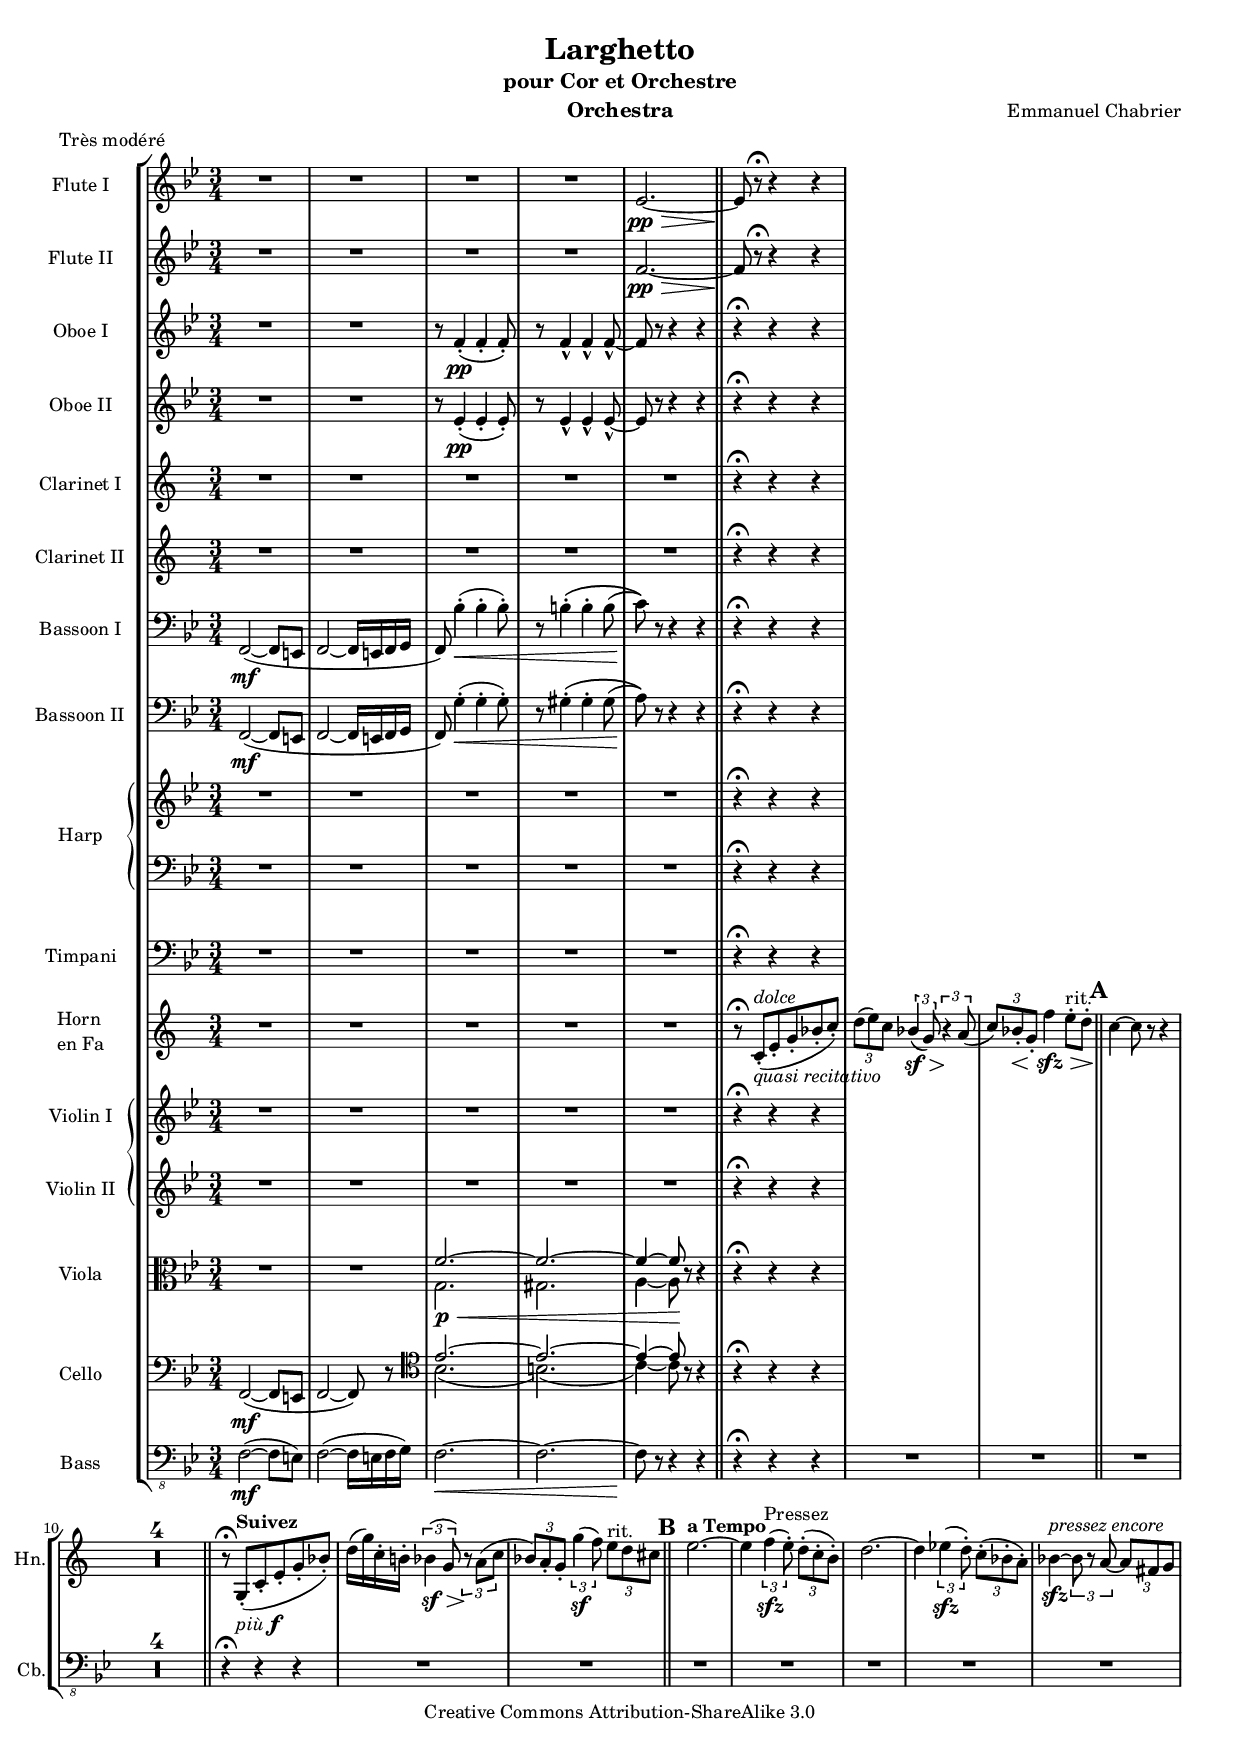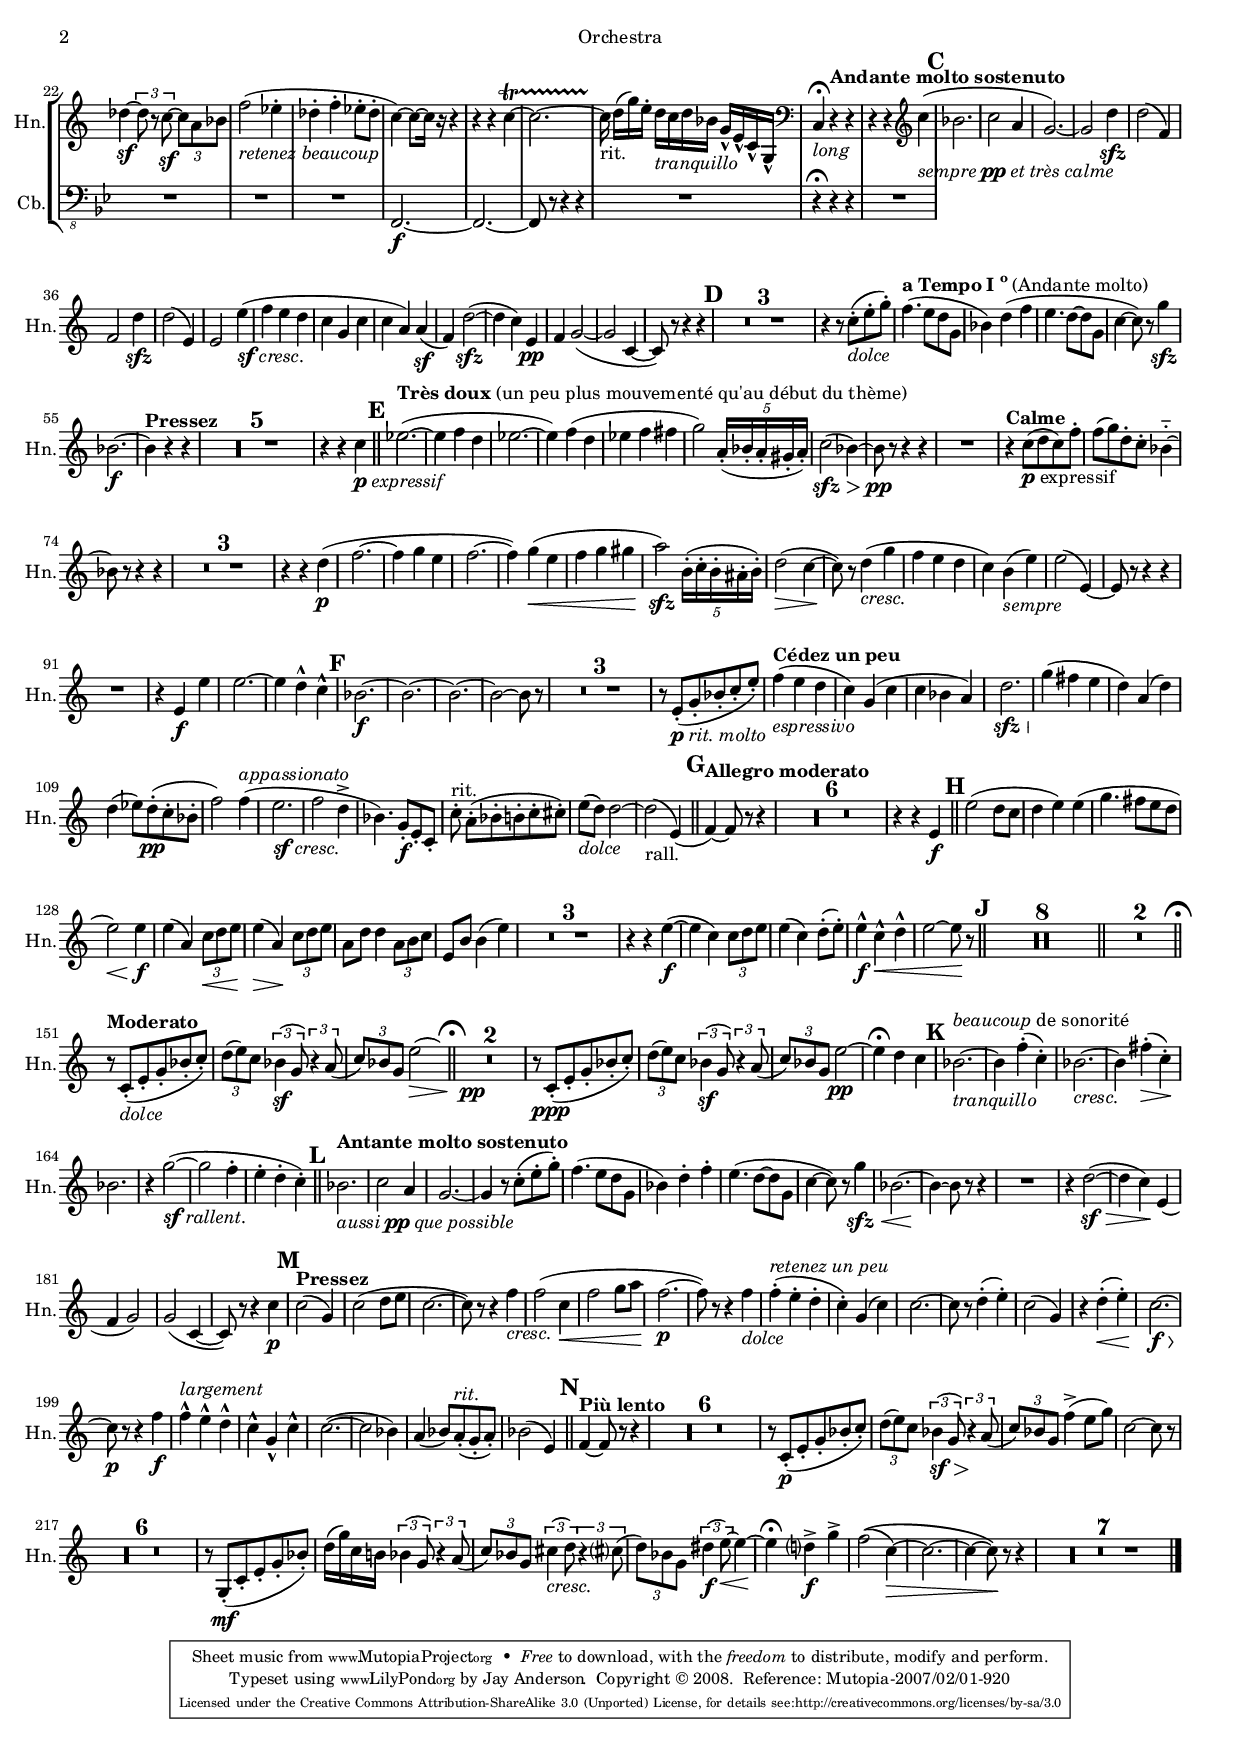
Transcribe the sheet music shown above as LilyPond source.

\version "2.13.18"

\version "2.13.18"

fluteOne = \relative c'
{
  \key bes \major
  R2.*4 |
  ees2.~\pp\> |

  ees8\! r\fermata r4 r |
}

\version "2.13.18"

fluteTwo = \relative c'
{
  \key bes \major
  R2.*4 |
  f2.~\pp\> |

  f8\! r\fermata r4 r |
}

\version "2.13.18"

oboeOne = \relative c'
{
  \key bes \major
  R2.*2 |
  r8 f4-.(\pp f-. f8-.) |
  r8 f4-^ f-^ f8~-^ |
  f r r4 r |

  r4\fermata r r |
}

\version "2.13.18"

oboeTwo = \relative c'
{
  \key bes \major
  R2.*2 |
  r8 ees4-.(\pp ees-. ees8-.) |
  r8 ees4-^ ees-^ ees8~-^ |
  ees r r4 r |

  r4\fermata r r |
}

\version "2.13.18"

clarinetOne = \relative c'
{
  \transposition bes
  \key c \major
  R2.*5 |

  r4\fermata r r |
}

\version "2.13.18"

clarinetTwo = \relative c'
{
  \transposition bes
  \key c \major
  R2.*5 |

  r4\fermata r r |
}

\version "2.13.18"

bassoonOne = \relative c,
{
  \clef bass
  \key bes \major
  f2~(\mf f8 e |
  f2~ f16 e f g |
  f8) bes'4-.(\< bes-. bes8-.) |
  r8 b4-.\( b-. b8( |
  c)\)\! r r4 r |

  r4\fermata r r |
}

\version "2.13.18"

bassoonTwo = \relative c,
{
  \clef bass
  \key bes \major
  f2~(\mf f8 e |
  f2~ f16 e f g |
  f8) g'4-.(\< g-. g8-.) |
  r8 gis4-.\( gis-. gis8( |
  a)\)\! r r4 r |

  r4\fermata r r |
}

\version "2.13.18"

harpRightHand = \relative c'
{
  \key bes \major
  R2.*5 |

  r4\fermata r r |
}

harpLeftHand = \relative c'
{
  \clef bass
  \key bes \major
  R2.*5 |

  r4\fermata r r |
}

\version "2.13.18"

\include "defs.ily"

horn =  \relative c' \context Voice = "horn"
{
  \set Staff.instrumentName = \markup { \column { "Horn" "en Fa" } }
  \transposition f
  \clef treble
  \key c \major

  R2.*5 |
  r8^\fermata c[-.(^\markup{\italic dolce}_\markup{\italic {quasi recitativo}} e-. g-. bes-. c]-.) |
  \times 2/3 {d8( e) c} \times 2/3 {\stemUp bes4(\sf\> \stemNeutral g8)} \times 2/3 {r4\! a8(} |
  \times 2/3 {c8) bes-.\< g-.} f'4\sfz\> e8-.^\markup{rit.} d-.\! |

  c4~ c8 r8 r4 |
  R2.*4 |
  r8^\fermata g,[-.(^\markup{\bold Suivez}_\markup{\italic più \dynamic f} c-. e-. g-. bes]-.) |
  d16( g) c,-. b!-. \times 2/3 {bes4(\sf\> g8)} \times 2/3 {r8\! a8( c} |
  \times 2/3 {bes8) a-. g-.} \times 2/3 {g'4(\sf f8)} \times 2/3 {e8[^\markup{rit.} d cis]} |

  e2.~^\markup{\bold {a Tempo}} |
  e4 \times 2/3 {f4(\sfz^\markup{Pressez} e8-.)} \times 2/3 {d8[-.( c-. b]-.)} |
  d2.~ |
  d4 \times 2/3 {ees4(\sfz d8-.)} \times 2/3 {c8[-.( bes-. a]-.)} |
  bes4~\sfz^\markup{\italic {pressez encore}} \tupletDown \times 2/3 {bes8 r a~} \times 2/3 {a[ fis g]} |
  des'4~\sf \tupletUp \times 2/3 {des8 r c~\sf} \tupletNeutral \times 2/3 {c[ a bes]} |
  f'2(_\markup{\italic {retenez beaucoup}} ees4-. |
  des4-. f-. ees8-. des-. |
  c4~) c8~ c16 r16 r4 |
  r4 r c4~\startTrillSpan |
  c2.~ |
  c16_\markup{rit.}\stopTrillSpan d[( g) e-.] d[_\markup{\italic tranquillo} c d bes] g[-^ e-^ c-^ g]-^ |
  \clef bass c,4_\markup{\italic long}\fermata
  r4^\markup{\bold {Andante molto sostenuto}} r4 |
  r4 r4 \clef treble c''4(_\markup{\italic {sempre} \dynamic {pp} \italic {et très calme}} |

  bes2. |
  c2 a4 |
  g2.~) |
  g2 d'4\sfz |
  d2( f,4) |
  f2 d'4\sfz |
  d2( e,4) |
  e2 e'4(_\markup{\dynamic sf \italic cresc.} |
  f4 e d |
  c4 g c |
  c4 a) a(\sf |
  f4) d'2~(\sfz |
  d4 c) e,\pp |
  f4 g2~( |
  g2 c,4~ |
  c8) r8 r4 r4 |

  R2.*3 |
  r4 r8 c'8[-._\markup{\italic dolce}( e-. g]-.) |
  f4.^\markup{\bold {a Tempo I \super o} (Andante molto)}( e8[ d g,] |
  bes4) d( f |
  e4. d8~ d g, |
  c4~ c8) r g'4\sfz |
  bes,2.~\f |
  bes4^\markup{\bold Pressez} r4 r4 |
  R2.*5 |
  r4 r4 c4_\markup{\dynamic p \italic expressif} |

  ees2.~^\markup{\column {\line {\bold {Très doux} (un peu plus}} {\line {mouvementé qu'au début du thème)}} }( |
  ees4 f d |
  ees2.~ |
  ees4) f( d |
  ees f fis |
  g2) \times 4/5 {a,16-.( bes-. a-. gis-. a-.)} |
  c2(\sfz\> bes4~) |
  bes8\pp\! r8 r4 r4 |
  R2. |
  r4^\markup{\bold Calme} c8_\markup{\dynamic p expressif}( d c) f-. |
  f8( g) d-. c-. bes4~-_ |
  bes8 r8 r4 r4 |
  R2.*3 |
  r4 r4 d4(\p |
  f2.~ |
  f4 g e |
  f2.~ |
  f4) g(\< e |
  f4 g gis |
  a2)\sfz\! \times 4/5 {b,16-.( c-. b-. ais-. b-.)} |
  d2(\> c4~ |
  c8)\! r8 d4_\markup{\italic cresc.}( g |
  f4 e d |
  c4) b(_\markup{\italic sempre} e) |
  e2( e,4)~ |
  e8 r8 r4 r4 |
  R2. |
  r4 e4\f e' |
  e2.~ |
  e4 d-^ c-^ |

  bes2.~\f |
  bes2.~ |
  bes2.~ |
  bes2~ bes8 r8 |
  R2.*3 |
  r8 e,8[-.(_\markup{\dynamic p \italic {rit. molto}} g-. bes-. c-. e]-.) |
  f4_\markup{\italic espressivo}^\markup{\bold {Cédez un peu}}( e d |
  c4) g( c |
  c4 bes a) |
  d2.\sfz\> s1*0\! |
  g4( fis e |
  d4) a( d) |
  d4( ees8) d-.(\pp c-. bes-. |
  f'2) f4(^\markup{\italic appassionato} |
  e2._\markup{\dynamic sf \italic cresc.} |
  f2 d4-> |
  bes4.) g8[-.\f e-. c]-. |
  c'8-.^\markup{rit.} a[-.( bes-. b-. c-. cis]-.) |
  e8(_\markup{\italic dolce} d) d2~ |
  d2_\markup{rall.}( e,4)( |

  f4~^\markup{\bold {Allegro moderato}}) f8 r8 r4 |
  R2.*6 |
  r4 r4 e\f |

  e'2( d8 c |
  d4 e) e( |
  g4. fis8[ e d] |
  e2)\< e4\f\! |
  e4( a,) \times 2/3 {c8\< d e} |
  e4(\> a,)\! \times 2/3 {c8 d e} |
  a,8 d d4 \times 2/3 {a8 b c} |
  e,8 b' b4( e) |
  R2.*3 |
  r4 r4 e4~(\f |
  e4 c) \times 2/3 {c8 d e} |
  e4( c) d8-.( e-.) |
  e4-^_\f c-^\< d-^ |
  e2~ e8\! r8 |

  R2.*8 |
  R2.*2 |

  r8^\markup{\bold {Moderato}} c,[-.(_\markup{\italic dolce} e-. g-. bes-. c]-.) |
  \times 2/3 {d8( e) c} \times 2/3 {bes4(\sf g8)} \times 2/3 {r4 a8(} |
  \times 2/3 {c8) bes g} << {e'2(\>} {s4 s8 s16 \hideNotes e16) \unHideNotes} >> | %a hack to slur to nothing
  s1*0\pp\! %a hack to get the decrescendo to end where I want
  R2.*2 |
  r8 c,[-.(\ppp e-. g-. bes-. c]-.) |
  \times 2/3 {d8( e) c} \times 2/3 {bes4(\sf g8)} \times 2/3 {r4 a8(} |
  \times 2/3 {c8) bes g} e'2~\pp |
  e4\fermata d c |

  bes2.~^\markup{\italic beaucoup de sonorité}_\markup{\italic tranquillo} |
  bes4 f'-.( c-.) |
  bes2.~_\markup{\italic cresc.} |
  bes4 fis'-.(\> c-.)\! |
  bes2. |
  r4 g'2~(_\markup{\dynamic sf \italic rallent.} |
  g2 f4-. |
  e4-. d-. c-.) |

  bes2.^\markup{\bold {Antante molto sostenuto}}_\markup{\italic aussi \dynamic pp \italic {que possible}} |
  c2 a4 |
  g2.~ |
  g4 r8 c[-.( e-. g]-.) |
  f4.( e8[ d g,] |
  bes4) d-. f-. |
  e4.( d8~ d g, |
  c4~ c8) r8 g'4\sfz\< |
  << {bes,2.~} {s4 s s\!} >> |
  bes4~ bes8 r8 r4 |
  R2. |
  r4 d2~(\sf\> |
  d4 c)\! e,( |
  f4 g2) |
  g2( c,4~ |
  c8) r8 r4 c'\p |

  c2^\markup{\bold Pressez}( g4) |
  c2( d8 e |
  c2.~ |
  c8) r8 r4 f4_\markup{\italic cresc.} |
  f2( c4\< |
  f2 g8 a\! |
  f2.~\p |
  f8) r8 r4 f4_\markup{\italic dolce}
  f4-.^\markup{\italic {retenez un peu}}( e-. d-. |
  c4-.) g( c) |
  c2.~ |
  c8 r8 d4-.( e-.) |
  c2( g4) |
  r4 d'-.(\< e-.) |
  c2.~\f\> |
  c8\!\p r8 r4 f4\f |
  f4-^ ^\markup{\italic largement} e-^ d-^ |
  c-^ g-^ c-^ |
  c2.~( |
  c2 bes4) |
  a4( bes8) a-.^\markup{\italic rit.}( g-. a-.) |
  bes2( e,4) |

  f4~^\markup{\bold {Più lento}} f8 r8 r4 |
  R2.*6 |
  r8 c[-.(\p e-. g-. bes-. c]-.) |
  \times 2/3 {d8( e) c} \times 2/3 {bes4(\sf\> g8)} \times 2/3 {r4\! a8(} |
  \times 2/3 {c8) bes g} f'4->( e8 g) |
  c,2~ c8 r8 |
  R2.*6 |
  r8 g,[-.(\mf c-. e-. g-. bes]-.) |
  d16( g) c, b \times 2/3 {bes4( g8)} \times 2/3 {r4 a8(} |
  \times 2/3 {c8) bes g} \tupletUp \times 2/3 {cis4_\markup{\italic cresc.}( d8)} \times 2/3 {r4 cis?8(} | \tupletNeutral
  \times 2/3 {d8) bes g} \tupletUp \times 2/3 {dis'4\f( e8~)\<} e4~ | \tupletNeutral
  e4\fermata\! d?->\f g-> |
  f2( \( c4~)\> |
  c2.~ |
  c4~ c8 \!\) r8 r4 |
  R2.*7 |
}

\version "2.13.18"

timpani = \relative c
{
  \clef bass
  \key bes \major
  R2.*5 |

  r4\fermata r r |
}

\version "2.13.18"

violinOne = \relative c'
{
  \key bes \major
  R2.*5 |

  r4\fermata r r |
}

\version "2.13.18"

violinTwo = \relative c'
{
  \key bes \major
  R2.*5 |

  r4\fermata r r |
}

\version "2.13.18"

viola = \relative c'
{
  \clef alto
  \key bes \major
  R2.*2 |
  <<
    {s2.\p\< | s | s4 s8\!}
    <<
      {f2.~ | f~ | f4~ f8}
      \\
      {g,2.~ | gis~ | a4~ a8}
    >>
  >> r8 r4 |

  r4\fermata r r |
}

\version "2.13.18"

cello = \relative c,
{
  \clef bass
  \key bes \major
  f2~(\mf f8 e |
  f2~ f8) r |
  \clef tenor
  <<
    {ees''2.~ | ees~ | ees4~ ees8}
    \\
    {bes2.( | b)( | c4~) c8}
  >> r8 r4 |

  r4\fermata r r |
}

\version "2.13.18"

bass = \relative c,
{
  \clef "bass_8"
  \key bes \major
  f2~(\mf f8 e) |
  f2~( f16 e f g) |
  f2.~\< |
  f~ |
  f8\! r r4 r |
  %\bar "||"
  
  r4\fermata r r |
  R2.*2 |

  %A
  R2.*5 |
  r4\fermata r r |
  R2.*2 |

  %B
  R2.*8 |
  f,2.~\f | f~ |
  f8 r r4 r |
  R2. |
  r4\fermata r r |
  R2. |

  %C
}

\include "defs.ily"

instrument = "Orchestra"

#(set-global-staff-size 16)

\book
{
  \include "header.ily"
  \score
  {
    \new StaffGroup
    <<
      \new Staff
      {
        \set Staff.instrumentName = "Flute I"
        \set Staff.shortInstrumentName = "Fl.I"
        \fluteOne
      }
      \new Staff
      {
        \set Staff.instrumentName = "Flute II"
        \set Staff.shortInstrumentName = "Fl.II"
        \fluteTwo
      }
      \new Staff
      {
        \set Staff.instrumentName = "Oboe I"
        \set Staff.shortInstrumentName = "Ob.I"
        \oboeOne
      }
      \new Staff
      {
        \set Staff.instrumentName = "Oboe II"
        \set Staff.shortInstrumentName = "Ob.II"
        \oboeTwo
      }
      \new Staff
      {
        \set Staff.instrumentName = "Clarinet I"
        \set Staff.shortInstrumentName = "Cl.I"
        \clarinetOne
      }
      \new Staff
      {
        \set Staff.instrumentName = "Clarinet II"
        \set Staff.shortInstrumentName = "Cl.II"
        \clarinetTwo
      }
      \new Staff
      {
        \set Staff.instrumentName = "Bassoon I"
        \set Staff.shortInstrumentName = "Bsn.I"
        \bassoonOne
      }
      \new Staff
      {
        \set Staff.instrumentName = "Bassoon II"
        \set Staff.shortInstrumentName = "Bsn.II"
        \bassoonTwo
      }
      \new PianoStaff
      <<
        \set PianoStaff.instrumentName = "Harp"
        \set PianoStaff.shortInstrumentName = "Hp."
        \new Staff
        {
          \harpRightHand
        }
        \new Staff
        {
          \harpLeftHand
        }
      >>
      \new Staff
      {
        \set Staff.instrumentName = "Timpani"
        \set Staff.shortInstrumentName = "Timp."
        \timpani
      }
      \new Staff
      {
        \set Staff.instrumentName = "Solo Horn en Fa"
        \set Staff.shortInstrumentName = "Hn."
        << \horn \outline >>
      }
      \new GrandStaff
      <<
        \new Staff
        {
          \set Staff.instrumentName = "Violin I"
          \set Staff.shortInstrumentName = "Vn.I"
          \violinOne
        }
        \new Staff
        {
          \set Staff.instrumentName = "Violin II"
          \set Staff.shortInstrumentName = "Vn.II"
          \violinTwo
        }
      >>
      \new Staff
      {
        \set Staff.instrumentName = "Viola"
        \set Staff.shortInstrumentName = "Va."
        \viola
      }
      \new Staff
      {
        \set Staff.instrumentName = "Cello"
        \set Staff.shortInstrumentName = "Vcl."
        \cello
      }
      \new Staff
      {
        \set Staff.instrumentName = "Bass"
        \set Staff.shortInstrumentName = "Cb."
        \bass
      }
    >>
    \layout{}
  }

  \score
  {
    \unfoldRepeats
    {
      <<
        \new Staff
        {
          \set Staff.midiInstrument = "flute"
          << \fluteOne \fluteTwo >>
        }
        \new Staff
        {
          \set Staff.midiInstrument = "oboe"
          << \oboeOne \oboeTwo >>
        }
        \new Staff
        {
          \set Staff.midiInstrument = "clarinet"
          << \clarinetOne \clarinetTwo >>
        }
        \new Staff
        {
          \set Staff.midiInstrument = "bassoon"
          << \bassoonOne \bassoonTwo >>
        }
        \new Staff
        {
          \set Staff.midiInstrument = "pizzicato strings"
          << \harpRightHand \harpLeftHand >>
        }
        \new Staff
        {
          \set Staff.midiInstrument = "timpani"
          \timpani
        }
        \new Staff
        {
          \set Staff.midiInstrument = "french horn"
          \horn
        }
        \new Staff
        {
          \set Staff.midiInstrument = "string ensemble 1"
          <<
            \violinOne
            \violinTwo
            \viola
            \cello
            \bass
          >>
        }
        \new Staff
        {
          \outline
        }
      >>
    }
    \midi { }
  }
}

